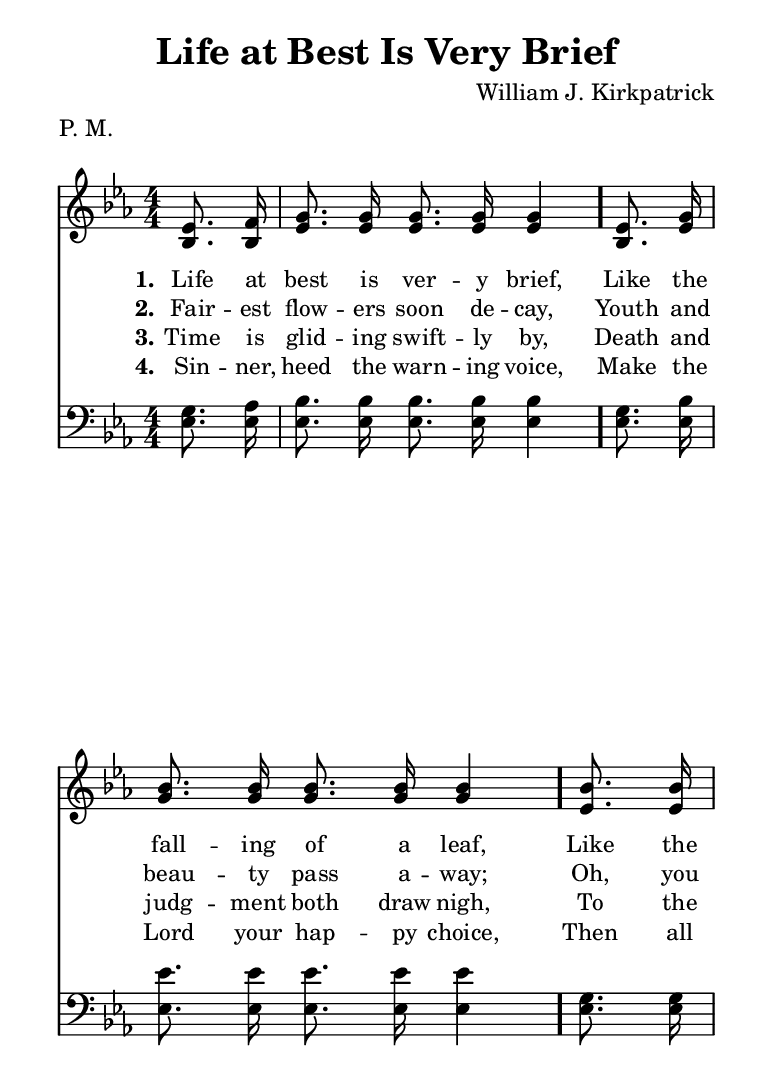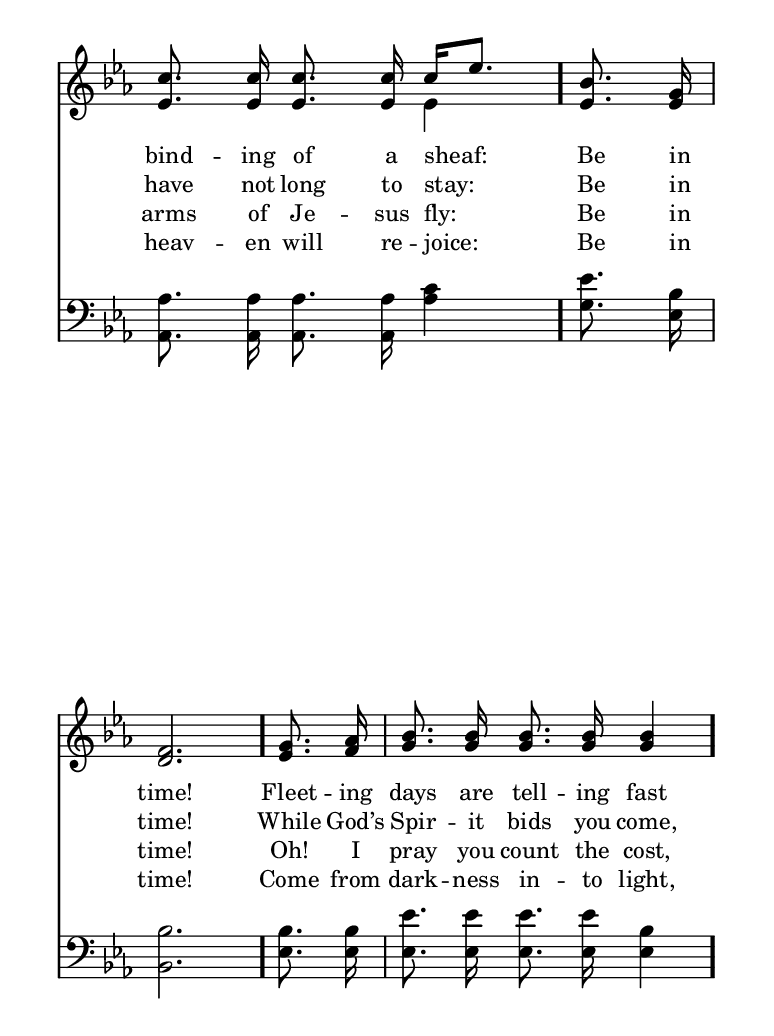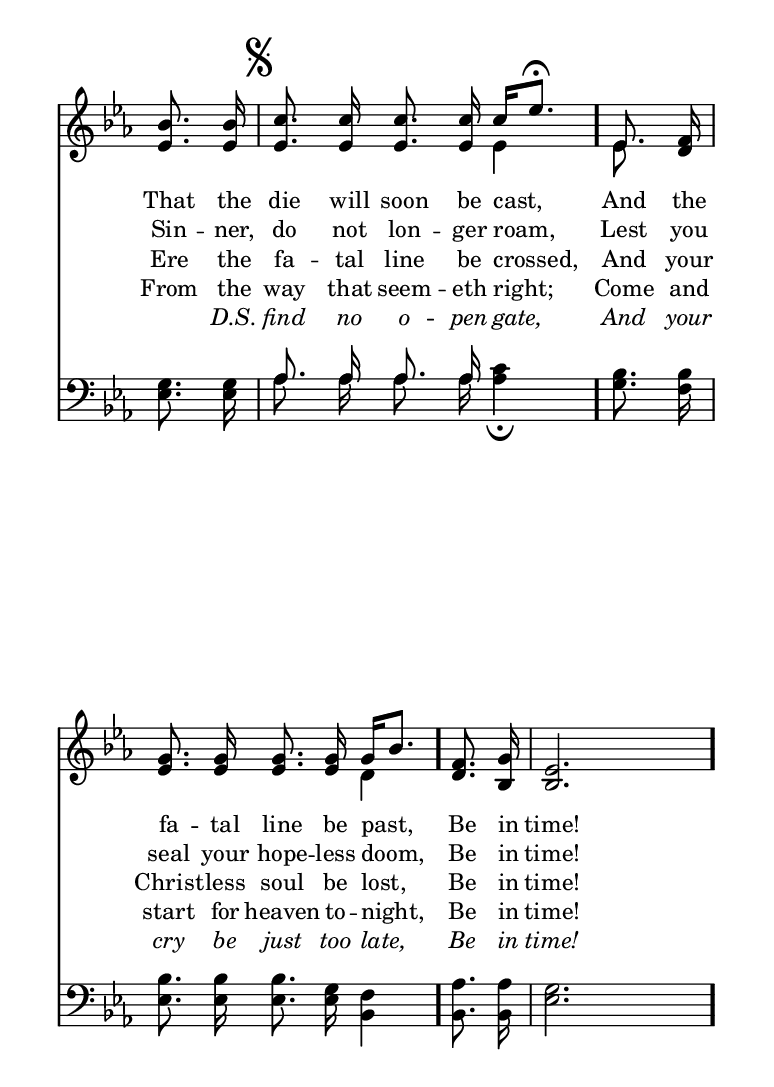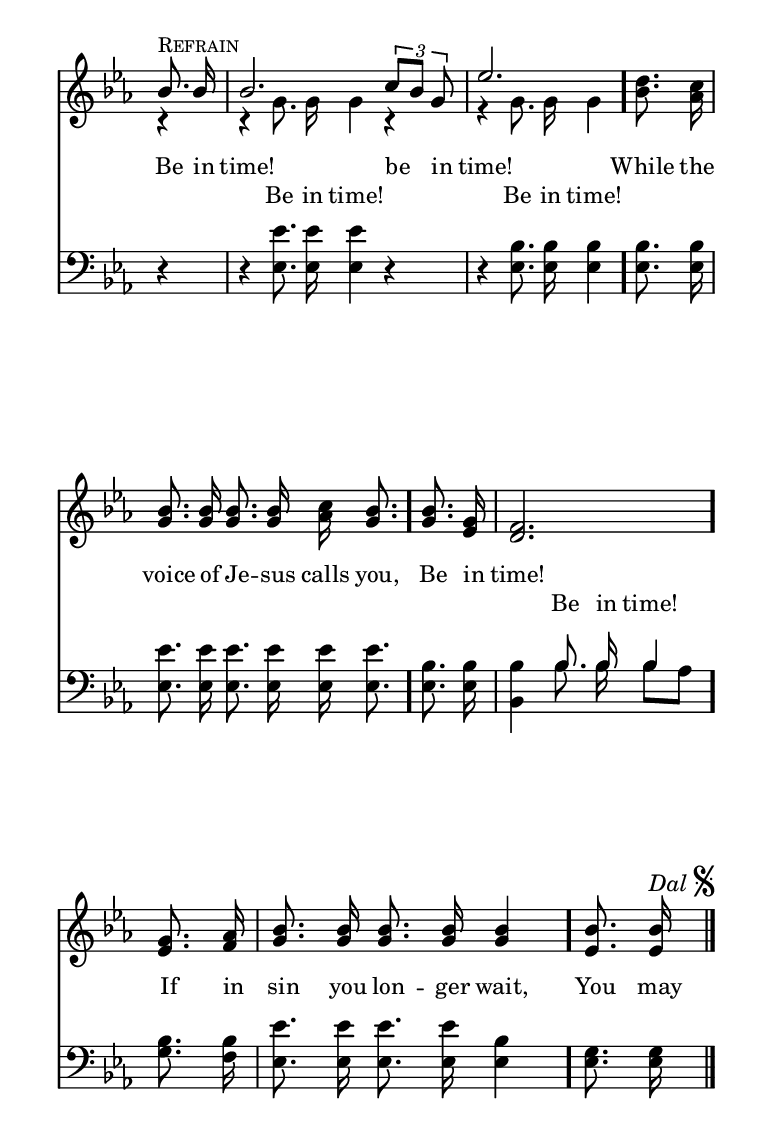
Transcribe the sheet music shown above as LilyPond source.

\include "common/global.ily"
\paper {
  \include "common/paper.ily"
  ragged-last-bottom = ##t
  systems-per-page = #(cond (is-eogsized 4) (#t #f))
  page-count = #(cond (is-eogsized 2) (#t #f))
  system-count = #(cond (is-eogsized 6) (#t #f))
}

\header{
  %gospel
  hymnnumber = "102"
  title = "Life at Best Is Very Brief"
  tunename = ""
  meter = "P. M."
  poet = ""
  composer = "William J. Kirkpatrick"
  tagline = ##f
}

% for fermata in MIDI
ta = { \tempo 4=80 }
tb = { \tempo 4=40 }
marksegno = { \mark \markup { \musicglyph #"scripts.segno" } }

patternAAds = { c8. c16 c8. c16 c4 }
patternAA = { \ta c8. c16 | \patternAAds }
patternABds = { \ta c8. c16 c8. c16 c16[ c8.] }
patternAB = { \ta c8. c16 \patternABds }
patternACds = { c8. c16 c8. c16 \tb c4 \ta }
patternAC = { \ta c8. c16 | \patternACds }

patternBA = { \ta c8. c16 | c2. }

patternCA = { \ta c8. c16 | c8. c16 c8. c16 c16 c8. }

lyricsInvis = { \override LyricText.stencil = ##f \override LyricHyphen.stencil = ##f }
lyricsVis = { \revert LyricText.stencil \revert LyricHyphen.stencil }

global = {
  \include "common/overrides.ily"
  \override Staff.TimeSignature.style = #'numbered
  \time 4/4
  \override Score.MetronomeMark.transparent = ##t % hide all fermata changes too
  \ta
  \key ees \major
  \partial 4
  \autoBeamOff
}

notesSoprano = {
\global
\relative c' {

  \changePitch \patternAA { ees f | g g g g g }
  \changePitch \patternAA { ees g | bes bes bes bes bes }
  \changePitch \patternAB { bes bes | c c c c c ees }
  \changePitch \patternBA { bes g | f }

  \changePitch \patternAA { g aes | bes bes bes bes bes}
  \changePitch \patternAB { bes bes | c c c c c ees \fermata }
  \changePitch \patternAB { ees, f | g g g g g bes }
  \changePitch \patternBA { f g | ees }

  << s^\markup { \small \caps "Refrain" }
  { \stemUp bes'8. bes16 | bes2. \tuplet 3/2 { c8[ bes] g } | ees'2. } >>
  \changePitch \patternCA { d c | bes bes bes bes c bes }
  bes8. g16 | f2.
  \changePitch \patternAA { g aes | bes bes bes bes bes }
  bes8. bes16^\markup { \italic { Dal } \raise #1 \musicglyph #"scripts.segno" }

  \bar "|."

}
}

notesSopranoDS = {
\relative c'' {
  \changePitch \patternABds { c c c c c ees \fermata }
  \changePitch \patternAB { ees, f | g g g g g bes }
  \changePitch \patternBA { f g | ees }
}
}

notesAlto = {
\global
\relative e' {

  \changePitch \patternAA { bes bes | ees ees ees ees ees }
  \changePitch \patternAA { bes ees | g g g g g }
  \changePitch \patternAA { ees ees | ees ees ees ees ees }
  \changePitch \patternBA { ees ees | d }

  \changePitch \patternAA { ees f | g g g g g }
  \changePitch \patternAA { ees ees | ees ees ees ees ees }
  \changePitch \patternAA { ees d | ees ees ees ees d }
  \changePitch \patternBA { d bes | bes }

  r4 | r4 g'8. g16 g4 r4 | r4 g8. g16 g4
  \changePitch \patternCA { bes aes | g g g g aes g }
  g8. ees16 | d2.
  \changePitch \patternAA { ees f | g g g g g }
  ees8. ees16

}
}

restsAlto = {

  \repeat unfold 32 \skip 4
  r4 | r4
  \skip 4 \skip 4
  r4 | r4

}

notesAltoDS = {
\relative e' {
  \changePitch \patternAAds { ees ees ees ees ees }
  \changePitch \patternAA { ees d | ees ees ees ees d }
  \changePitch \patternBA { d bes | bes }
}
}

notesAltoSecond = {
\autoBeamOff
\relative e' {
\override NoteHead.font-size = #-4 {
\repeat unfold 29 \skip 4
bes4 c8. c16 bes4
}
}
}

notesTenor = {
\global
\relative a {

  \changePitch \patternAA { g aes | bes bes bes bes bes }
  \changePitch \patternAA { g bes | ees ees ees ees ees }
  \changePitch \patternAA { g, g | aes aes aes aes c }
  \changePitch \patternBA { ees bes | bes }

  \changePitch \patternAA { bes bes | ees ees ees ees bes }
  \changePitch \patternAA { g g | aes aes aes aes c }
  \changePitch \patternAA { bes bes | bes bes bes g f }
  \changePitch \patternBA { aes aes | g }

  r4 | r4 ees'8. ees16 ees4 r4 | r4 bes8. bes16 bes4
  \changePitch \patternCA { bes bes | ees ees ees ees ees ees }
  bes8. bes16 | bes4 bes8. bes16 bes4
  \changePitch \patternAA { bes bes | ees ees ees ees bes }
  g8. g16

}
}

notesTenorDS = {
\relative a {
  \changePitch \patternAAds { aes aes aes aes c }
  \changePitch \patternAA { bes bes | bes bes bes g f }
  \changePitch \patternBA { aes aes | g }
}
}

notesTenorSecond = {
\autoBeamOff
\relative a {
\override NoteHead.font-size = #-4 {
\repeat unfold 29 \skip 4
g4 aes8. aes16 g4
}
}
}

notesBass = {
\global
\relative f {

  \changePitch \patternAA { ees ees | ees ees ees ees ees }
  \changePitch \patternAA { ees ees | ees ees ees ees ees }
  \changePitch \patternAA { ees ees | aes, aes aes aes aes' }
  \changePitch \patternBA { g ees | bes }

  \changePitch \patternAA { ees ees | ees ees ees ees ees }
  \changePitch \patternAC { ees ees | aes aes aes aes aes_\fermata }
  \changePitch \patternAA { g f | ees ees ees ees bes }
  \changePitch \patternBA { bes bes | ees }

  r4 | r4 ees8. ees16 ees4 r4 | r4 ees8. ees16 ees4
  \changePitch \patternCA { ees ees | ees ees ees ees ees ees }
  ees8. ees16 | bes4 bes'8. bes16 bes8[ aes8]
  \changePitch \patternAA { g f | ees ees ees ees ees }
  ees8. ees16

}
}

notesBassDS = {
\relative f {
  \changePitch \patternACds { aes aes aes aes aes }
  \changePitch \patternAA { g f | ees ees ees ees bes }
  \changePitch \patternBA { bes bes | ees }
}
}

notesBassSecond = {
\autoBeamOff
\relative f, {
\override NoteHead.font-size = #-4 {
\repeat unfold 21 \skip 4
aes8. aes16 aes8. aes16
}
}
}

Refrain = \lyricmode {

%{HIDE>%} Be in time! be in time! \bar "." %{<HIDE%}
%LYRICS Be in time ... be in time ... \bar "."
While the voice of Je -- sus calls you, \bar "."
Be in time! \bar "."
If in sin you lon -- ger wait, \bar "."
You may %LYRICS find no open gate, % \bar "."
%LYRICS And your cry be just too late,
%LYRICS Be in time!

}

underWords = \lyricmode {

{ \repeat unfold 48 { \skip 4 } }
Be in time! Be in time!
{ \repeat unfold 11 { \skip 4 } }
Be in time!

}

segnoWords = \lyricmode {

{ \repeat unfold 32 { \skip 4 } }
\override LyricText #'font-shape = #'italic
D.S. find no o -- pen gate,
And your cry be just too late,
Be in time!

}

wordsA = \lyricmode {
\set stanza = "1."

Life at best is ver -- y brief, \bar "."
Like the fall -- ing of a leaf, \bar "."
Like the bind -- ing of a sheaf: \bar "."
Be in time! \bar "."
Fleet -- ing days are tell -- ing fast \bar "."
That the %{HIDE>%} \marksegno %{<HIDE%} die will soon be cast, \bar "."
And the fa -- tal line be past, \bar "."
Be in time! \bar "." \break % for both eogsized and letter, work around lyrics issues XXX review

}

wordsB = \lyricmode {
\set stanza = "2."

Fair -- est flow -- ers soon de -- cay,
Youth and beau -- ty pass a -- way;
Oh, you have not long to stay:
Be in time!
While God’s Spir -- it bids you come,
Sin -- ner, do not lon -- ger roam,
Lest you seal your hope -- less doom,
Be in time!

\Refrain

}

wordsC = \lyricmode {
\set stanza = "3."

Time is glid -- ing swift -- ly by,
Death and judg -- ment both draw nigh,
To the arms of Je -- sus fly:
Be in time!
Oh! I pray you count the cost,
Ere the fa -- tal line be crossed,
And your Christ -- less soul be lost,
Be in time!

}

wordsD = \lyricmode {
\set stanza = "4."

Sin -- ner, heed the warn -- ing voice,
Make the Lord your hap -- py choice,
Then all heav -- en will re -- joice:
Be in time!
Come from dark -- ness in -- to light,
From the way that seem -- eth right;
Come and start for heaven to -- night,
Be in time!

}

music = \context ChoirStaff <<
    \context Staff = upper <<
      \set Staff.autoBeaming = ##f
      \set ChoirStaff.systemStartDelimiter = #'SystemStartBar
      \set ChoirStaff.printPartCombineTexts = ##f
      \partcombine #'(2 . 9) \notesSoprano \notesAlto
      \context NullVoice = sopranos { \voiceOne << \notesSoprano >> }
      \context NullVoice = altos { \voiceTwo << \notesAlto >> }
      \context Voice = altosRests { \voiceTwo << \restsAlto >> }
      \context NullVoice = altosSecond { \voiceFour << \notesAltoSecond >> }
      \context Lyrics = one   \lyricsto sopranos \wordsA
      \context Lyrics = two   \lyricsto sopranos \wordsB
      \context Lyrics = three \lyricsto sopranos \wordsC
      \context Lyrics = four  \lyricsto sopranos \wordsD
    >>
    \new Lyrics \with { alignAboveContext = men } \lyricsto sopranos \segnoWords
    \context Staff = men <<
      \set Staff.autoBeaming = ##f
      \clef bass
      \set ChoirStaff.printPartCombineTexts = ##f
      \partcombine #'(2 . 9) \notesTenor \notesBass
      \context NullVoice = tenors { \voiceOne << \notesTenor >> }
      \context NullVoice = tenorsSecond { \voiceThree << \notesTenorSecond >> }
      \context NullVoice = basses { \voiceTwo << \notesBass >> }
      \context NullVoice = bassesSecond { \voiceFour << \notesBassSecond >> }
    >>
    \new Lyrics \with { alignAboveContext = men } \lyricsto tenors \underWords
  >>

musicDS = \context ChoirStaff <<
    \context Staff = upper <<
      \set Staff.autoBeaming = ##f
      \set ChoirStaff.systemStartDelimiter = #'SystemStartBar
      \context Voice  = sopranos { \voiceOne { \notesSoprano \notesSopranoDS } }
      \context Voice  = altos { \voiceTwo { \notesAlto \notesAltoDS } }
      \context Voice  = altosSecond { \voiceFour << \notesAltoSecond >> }
    >>
    \context Staff = men <<
      \set Staff.autoBeaming = ##f
      \clef bass
      \context Voice  = tenors { \voiceOne { \notesTenor \notesTenorDS } }
      \context Voice  = tenorsSecond { \voiceThree << \notesTenorSecond >> }
      \context Voice  = basses { \voiceTwo { \notesBass \notesBassDS } }
      \context Voice  = bassesSecond { \voiceFour << \notesBassSecond >> }
    >>
  >>

\score {
  \music
  \layout {
    \include "common/layout.ily"
  }
}

\score {
  \musicDS
  \midi{
    \include "common/midi.ily"
  }
}

\version "2.19.49"  % necessary for upgrading to future LilyPond versions.

% vi:set et ts=2 sw=2 ai nocindent syntax=lilypond:
